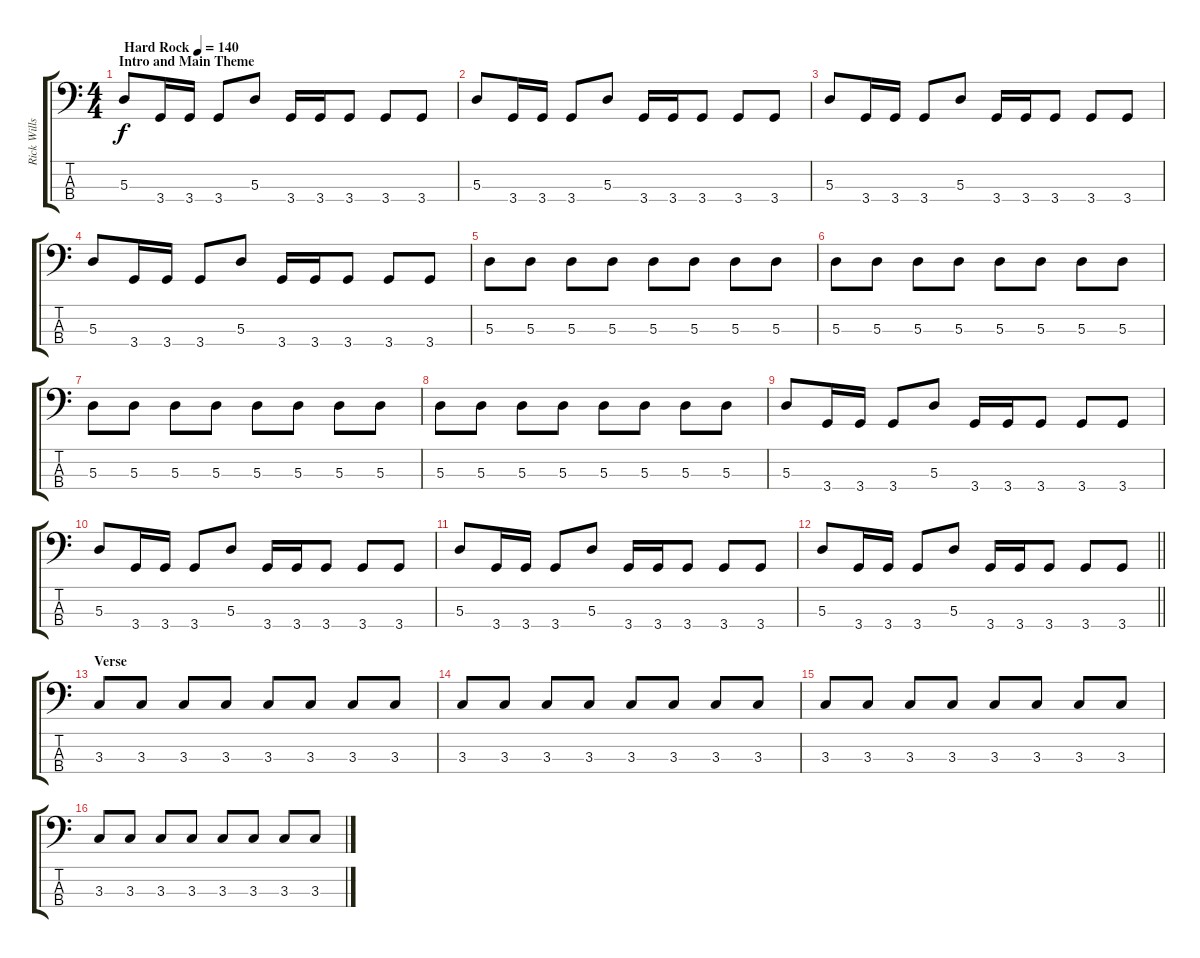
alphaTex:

\track ("Rick Wills (Bass)" "Rick Wills") {instrument electricbassfinger}
\staff {score tabs}
\tuning (G2 D2 A1 E1) {hide}
\ts (4 4)
\section ("" "Intro and Main Theme")
\tempo (140 "Hard Rock")
\clef f4
\ks c
5.3.8{dy f instrument electricbassfinger} 3.4.16 3.4.16 3.4.8 5.3.8 3.4.16 3.4.16 3.4.8 3.4.8 3.4.8 |
5.3.8 3.4.16 3.4.16 3.4.8 5.3.8 3.4.16 3.4.16 3.4.8 3.4.8 3.4.8 |
5.3.8 3.4.16 3.4.16 3.4.8 5.3.8 3.4.16 3.4.16 3.4.8 3.4.8 3.4.8 |
5.3.8 3.4.16 3.4.16 3.4.8 5.3.8 3.4.16 3.4.16 3.4.8 3.4.8 3.4.8 |
5.3.8 5.3.8 5.3.8 5.3.8 5.3.8 5.3.8 5.3.8 5.3.8 |
5.3.8 5.3.8 5.3.8 5.3.8 5.3.8 5.3.8 5.3.8 5.3.8 |
5.3.8 5.3.8 5.3.8 5.3.8 5.3.8 5.3.8 5.3.8 5.3.8 |
5.3.8 5.3.8 5.3.8 5.3.8 5.3.8 5.3.8 5.3.8 5.3.8 |
5.3.8 3.4.16 3.4.16 3.4.8 5.3.8 3.4.16 3.4.16 3.4.8 3.4.8 3.4.8 |
5.3.8 3.4.16 3.4.16 3.4.8 5.3.8 3.4.16 3.4.16 3.4.8 3.4.8 3.4.8 |
5.3.8 3.4.16 3.4.16 3.4.8 5.3.8 3.4.16 3.4.16 3.4.8 3.4.8 3.4.8 |
\barLineRight lightlight
5.3.8 3.4.16 3.4.16 3.4.8 5.3.8 3.4.16 3.4.16 3.4.8 3.4.8 3.4.8 |
\section ("" "Verse")
3.3.8 3.3.8 3.3.8 3.3.8 3.3.8 3.3.8 3.3.8 3.3.8 |
3.3.8 3.3.8 3.3.8 3.3.8 3.3.8 3.3.8 3.3.8 3.3.8 |
3.3.8 3.3.8 3.3.8 3.3.8 3.3.8 3.3.8 3.3.8 3.3.8 |
3.3.8 3.3.8 3.3.8 3.3.8 3.3.8 3.3.8 3.3.8 3.3.8
